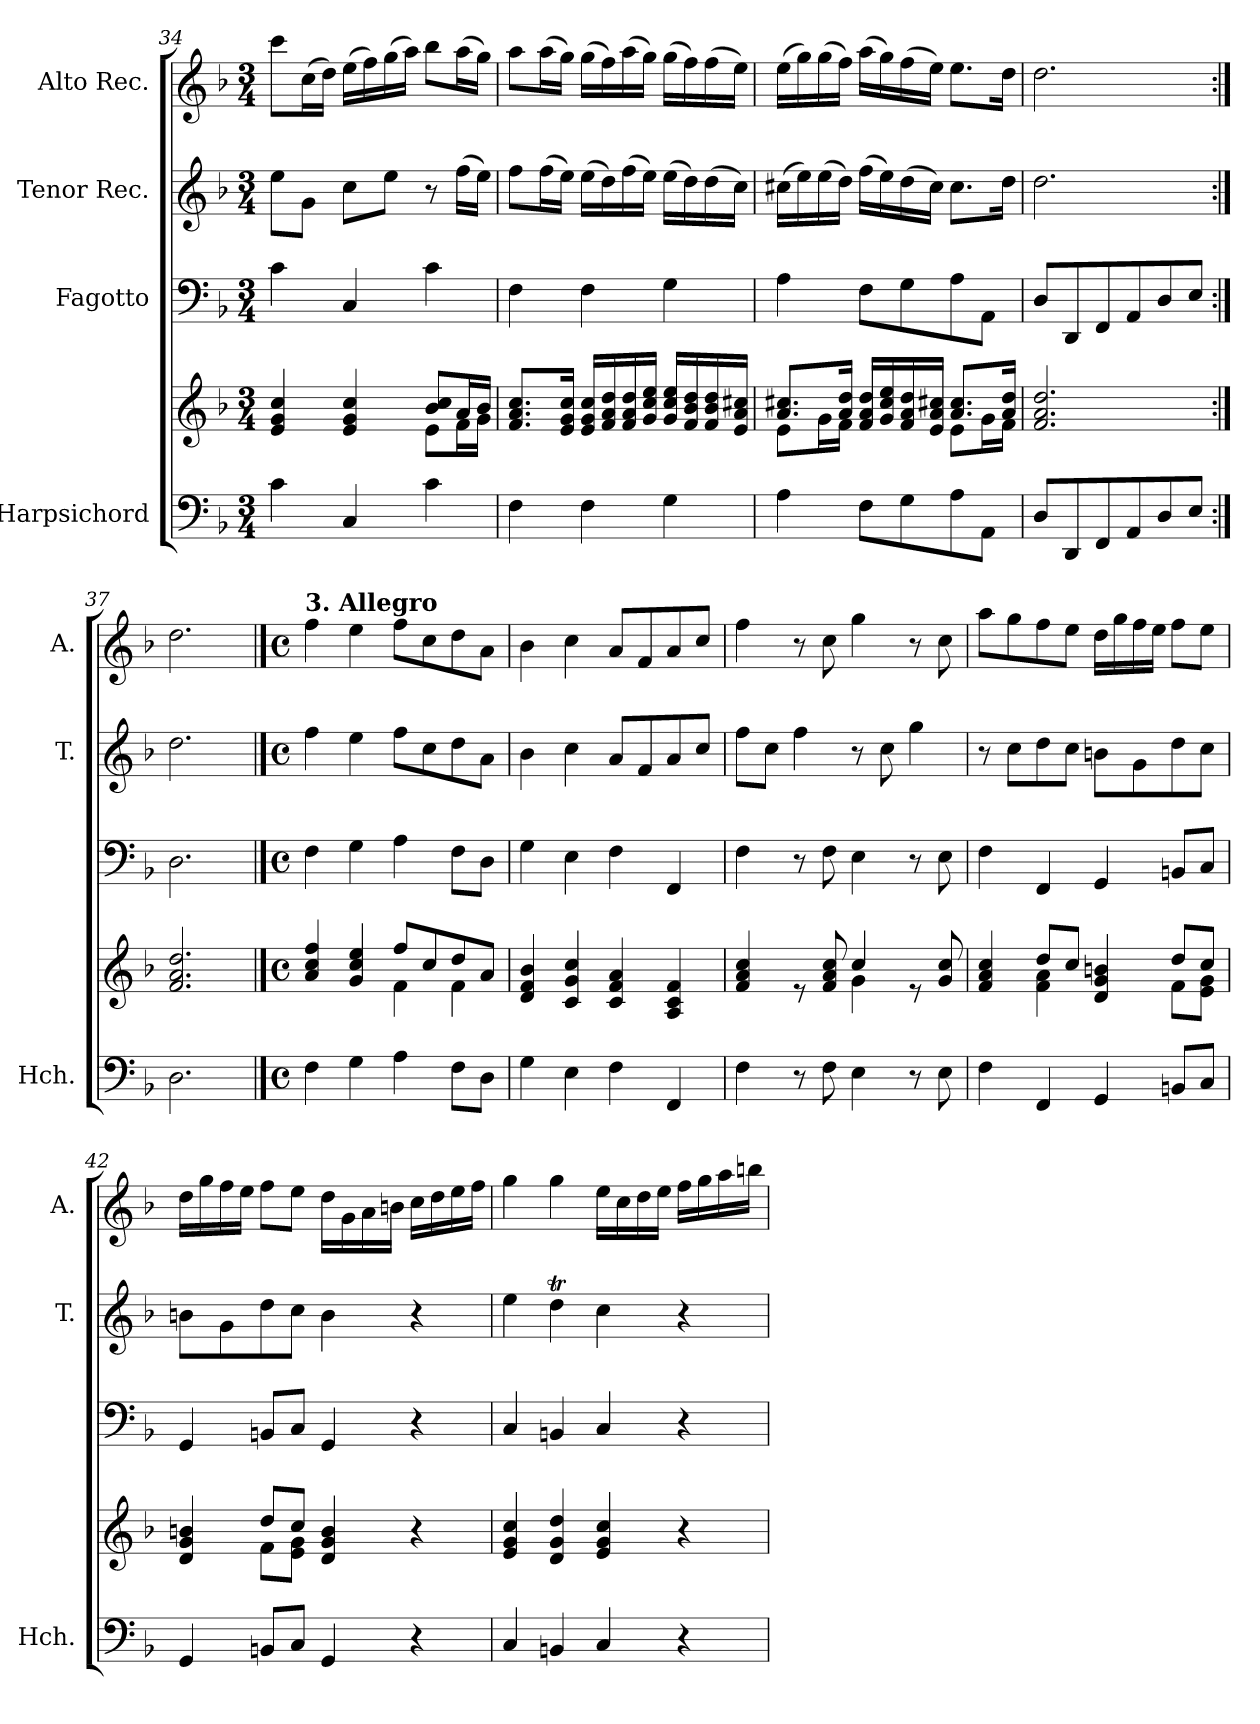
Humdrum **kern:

**kern	**kern	**kern	**kern	**kern
*part4	*part4	*part3	*part2	*part1
*staff5	*staff4	*staff3	*staff2	*staff1
*I"Harpsichord	*	*I"Fagotto	*I"Tenor Rec.	*I"Alto Rec.
*I'Hch.	*	*	*I'T.	*I'A.
*clefF4	*clefG2	*clefF4	*clefG2	*clefG2
*k[b-]	*k[b-]	*k[b-]	*k[b-]	*k[b-]
*M3/4	*M3/4	*M3/4	*M3/4	*M3/4
=34	=34	=34	=34	=34
*	*^	*	*	*
4c\	4e/ 4g/ 4cc/	2ryy	4c\	8ee\L	8ccc\L
.	.	.	.	8g\J	(16cc\L
.	.	.	.	.	16dd\JJ)
4C/	4e/ 4g/ 4cc/	.	4C/	8cc\L	(>16ee\LL
.	.	.	.	.	16ff\)
.	.	.	.	8ee\J	(>16gg\
.	.	.	.	.	16aa\JJ)
4c\	8b-/ 8cc/L	8e\L	4c\	8r	8bb-\L
.	16a/L	16f\L	.	(16ff\LL	(16aa\L
.	16b-/JJ	16g\JJ	.	16ee\JJ)	16gg\JJ)
*	*v	*v	*	*	*
!!LO:PB:g=z
=35	=35	=35	=35	=35
4F\	8.f/ 8.a/ 8.cc/L	4F\	8ff\L	8aa\L
.	.	.	(>16ff\L	(>16aa\L
.	16e/ 16g/ 16cc/Jk	.	16ee\JJ)	16gg\JJ)
4F\	16e/ 16g/ 16cc/LL	4F\	(>16ee\LL	(>16gg\LL
.	16f/ 16a/ 16dd/	.	16dd\)	16ff\)
.	16f/ 16a/ 16dd/	.	(>16ff\	(>16aa\
.	16g/ 16cc/ 16ee/JJ	.	16ee\JJ)	16gg\JJ)
4G\	16g/ 16cc/ 16ee/LL	4G\	(>16ee\LL	(>16gg\LL
.	16f/ 16b-/ 16dd/	.	16dd\)	16ff\)
.	16f/ 16b-/ 16dd/	.	(16dd\	(>16ff\
.	16e/ 16a/ 16cc#X/JJ	.	16cc\JJ)	16ee\JJ)
=36	=36	=36	=36	=36
*	*^	*	*	*
4A\	8.a/ 8.cc#X/L	8e\L	4A\	(>16cc#X\LL	(>16ee\LL
.	.	.	.	16ee\)	16gg\)
.	.	16g\L	.	(>16ee\	(>16gg\
.	16a/ 16dd/Jk	16f\JJ	.	16dd\JJ)	16ff\JJ)
8F\L	16f/ 16a/ 16dd/LL	4ryy	8F\L	(>16ff\LL	(16aa\LL
.	16g/ 16cc#/ 16ee/	.	.	16ee\)	16gg\)
8G\	16f/ 16a/ 16dd/	.	8G\	(16dd\	(16ff\
.	16e/ 16a/ 16cc#X/JJ	.	.	16cc#\JJ)	16ee\JJ)
8A\	8.a/ 8.cc#/L	8e\L	8A\	8.cc#\L	8.ee\L
8AA\J	.	16g\L	8AA\J	.	.
.	16a/ 16dd/Jk	16f\JJ	.	16dd\Jk	16dd\Jk
*	*v	*v	*	*	*
=37	=37	=37	=37	=37
8D/L	2.f/ 2.a/ 2.dd/	8D/L	2.dd\	2.dd\
8DD/	.	8DD/	.	.
8FF/	.	8FF/	.	.
8AA/	.	8AA/	.	.
8D/	.	8D/	.	.
8E/J	.	8E/J	.	.
=37X1:|!	=37X1:|!	=37X1:|!	=37X1:|!	=37X1:|!
2.D\	2.f/ 2.a/ 2.dd/	2.D\	2.dd\	2.dd\
!!LO:LB:g=z
==38	==38	==38	==38	==38
*M4/4	*M4/4	*M4/4	*M4/4	*M4/4
*met(c)	*met(c)	*met(c)	*met(c)	*met(c)
*	*	*	*	*MM120
*	*^	*	*	*
!	!	!	!	!	!LO:TX:a:B:t=3. Allegro
4F\	4a/ 4cc/ 4ff/	2ryy	4F\	4ff\	4ff\
4G\	4g/ 4cc/ 4ee/	.	4G\	4ee\	4ee\
4A\	8ff/L	4f\	4A\	8ff\L	8ff\L
.	8cc/	.	.	8cc\	8cc\
8F\L	8dd/	4f\	8F\L	8dd\	8dd\
8D\J	8a/J	.	8D\J	8a\J	8a\J
*	*v	*v	*	*	*
=39	=39	=39	=39	=39
4G\	4d/ 4f/ 4b-/	4G\	4b-\	4b-\
4E\	4c/ 4g/ 4cc/	4E\	4cc\	4cc\
4F\	4c/ 4f/ 4a/	4F\	8a/L	8a/L
.	.	.	8f/	8f/
4FF/	4A/ 4c/ 4f/	4FF/	8a/	8a/
.	.	.	8cc/J	8cc/J
=40	=40	=40	=40	=40
*	*^	*	*	*
4F\	4f/ 4a/ 4cc/	2ryy	4F\	8ff\L	4ff\
.	.	.	.	8cc\J	.
8r	8re	.	8r	4ff\	8r
8F\	8f/ 8a/ 8cc/	.	8F\	.	8cc\
4E\	4cc/	4g\	4E\	8r	4gg\
.	.	.	.	8cc\	.
8r	8re	4ryy	8r	4gg\	8r
8E\	8g/ 8cc/	.	8E\	.	8cc\
=41	=41	=41	=41	=41	=41
4F\	4f/ 4a/ 4cc/	4ryy	4F\	8r	8aa\L
.	.	.	.	8cc\L	8gg\
4FF/	8dd/L	4f\ 4a\	4FF/	8dd\	8ff\
.	8cc/J	.	.	8cc\J	8ee\J
4GG/	4d/ 4g/ 4bn/	4ryy	4GG/	8bn\L	16dd\LL
.	.	.	.	.	16gg\
.	.	.	.	8g\	16ff\
.	.	.	.	.	16ee\JJ
8BBn/L	8dd/L	8f\L	8BBn/L	8dd\	8ff\L
8C/J	8cc/J	8e\ 8g\J	8C/J	8cc\J	8ee\J
=42	=42	=42	=42	=42	=42
4GG/	4d/ 4g/ 4bn/	4ryy	4GG/	8bn\L	16dd\LL
.	.	.	.	.	16gg\
.	.	.	.	8g\	16ff\
.	.	.	.	.	16ee\JJ
8BBn/L	8dd/L	8f\L	8BBn/L	8dd\	8ff\L
8C/J	8cc/J	8e\ 8g\J	8C/J	8cc\J	8ee\J
4GG/	4d/ 4g/ 4b/	2ryy	4GG/	4b\	16dd\LL
.	.	.	.	.	16g\
.	.	.	.	.	16a\
.	.	.	.	.	16bn\JJ
4r	4r	.	4r	4r	16cc\LL
.	.	.	.	.	16dd\
.	.	.	.	.	16ee\
.	.	.	.	.	16ff\JJ
*	*v	*v	*	*	*
!!LO:LB:g=z
=43	=43	=43	=43	=43
4C/	4e/ 4g/ 4cc/	4C/	4ee\	4gg\
4BBn/	4d/ 4g/ 4dd/	4BBn/	4ddT\	4gg\
4C/	4e/ 4g/ 4cc/	4C/	4cc\	16ee\LL
.	.	.	.	16cc\
.	.	.	.	16dd\
.	.	.	.	16ee\JJ
4r	4r	4r	4r	16ff\LL
.	.	.	.	16gg\
.	.	.	.	16aa\
.	.	.	.	16bbn\JJ
=	=	=	=	=
*-	*-	*-	*-	*-
